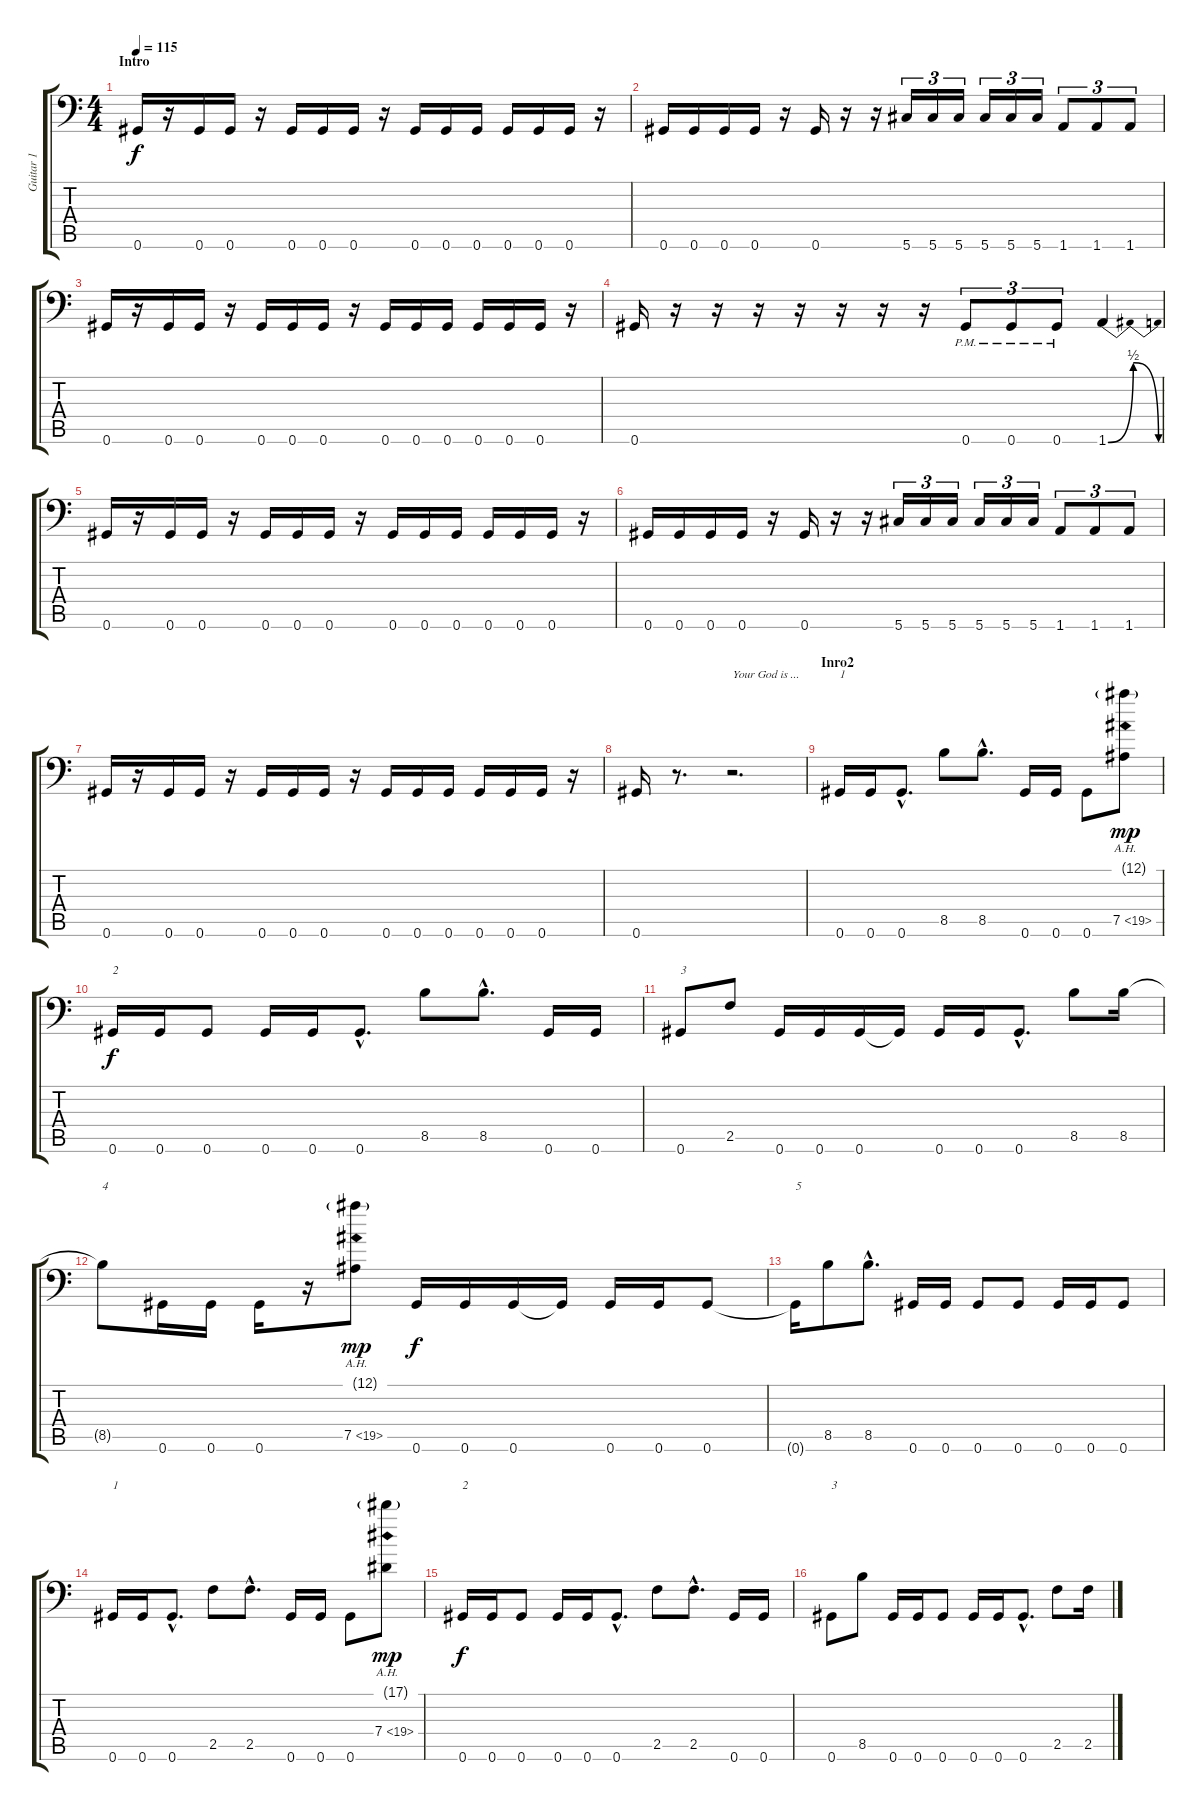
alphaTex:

\track ("Guitar 1" "Guitar 1") {instrument distortionguitar}
\staff {score tabs}
\tuning (Bb3 F3 Db3 Ab2 Eb2 Ab1) {hide}
\ts (4 4)
\section ("" "Intro")
\tempo 115
\clef f4
\ks c
0.6.16{dy f instrument distortionguitar} r.16 0.6.16 0.6.16 r.16 0.6.16 0.6.16 0.6.16 r.16 0.6.16 0.6.16 0.6.16 0.6.16 0.6.16 0.6.16 r.16 |
0.6.16 0.6.16 0.6.16 0.6.16 r.16 0.6.16 r.16 r.16 5.6.16{tu (3 2)} 5.6.16{tu (3 2)} 5.6.16{tu (3 2)} 5.6.16{tu (3 2)} 5.6.16{tu (3 2)} 5.6.16{tu (3 2)} 1.6.8{tu (3 2)} 1.6.8{tu (3 2)} 1.6.8{tu (3 2)} |
0.6.16 r.16 0.6.16 0.6.16 r.16 0.6.16 0.6.16 0.6.16 r.16 0.6.16 0.6.16 0.6.16 0.6.16 0.6.16 0.6.16 r.16 |
0.6.16 r.16 r.16 r.16 r.16 r.16 r.16 r.16 0.6{pm}.8{tu (3 2)} 0.6{pm}.8{tu (3 2)} 0.6{pm}.8{tu (3 2)} 1.6{be (bendrelease 0 0 30 2 30 2 60 0)}.4 |
0.6.16 r.16 0.6.16 0.6.16 r.16 0.6.16 0.6.16 0.6.16 r.16 0.6.16 0.6.16 0.6.16 0.6.16 0.6.16 0.6.16 r.16 |
0.6.16 0.6.16 0.6.16 0.6.16 r.16 0.6.16 r.16 r.16 5.6.16{tu (3 2)} 5.6.16{tu (3 2)} 5.6.16{tu (3 2)} 5.6.16{tu (3 2)} 5.6.16{tu (3 2)} 5.6.16{tu (3 2)} 1.6.8{tu (3 2)} 1.6.8{tu (3 2)} 1.6.8{tu (3 2)} |
0.6.16 r.16 0.6.16 0.6.16 r.16 0.6.16 0.6.16 0.6.16 r.16 0.6.16 0.6.16 0.6.16 0.6.16 0.6.16 0.6.16 r.16 |
0.6.16 r.8{d} r.2{d txt "Your God is ..."} |
\section ("" "Inro2")
0.6.16{txt "1"} 0.6.16 0.6{hac}.8{d} 8.5.8 8.5{hac}.8{d} 0.6.16 0.6.16 0.6.8 (12.1{g} 7.5{ah 12}).8{dy mp} |
0.6.16{txt "2" dy f} 0.6.16 0.6.8 0.6.16 0.6.16 0.6{hac}.8{d} 8.5.8 8.5{hac}.8{d} 0.6.16 0.6.16 |
0.6.8{txt "3"} 2.5.8 0.6.16 0.6.16 0.6.16 0.6{t}.16 0.6.16 0.6.16 0.6{hac}.8{d} 8.5.8 8.5.16 |
8.5{t}.8{txt "4"} 0.6.16 0.6.16 0.6.16 r.16 (12.1{g} 7.5{ah 12}).8{dy mp} 0.6.16{dy f} 0.6.16 0.6.16 0.6{t}.16 0.6.16 0.6.16 0.6.8 |
0.6{t}.16{txt "5"} 8.5.8 8.5{hac}.8{d} 0.6.16 0.6.16 0.6.8 0.6.8 0.6.16 0.6.16 0.6.8 |
0.6.16{txt "1"} 0.6.16 0.6{hac}.8{d} 2.5.8 2.5{hac}.8{d} 0.6.16 0.6.16 0.6.8 (17.1{g} 7.4{ah 12}).8{dy mp} |
0.6.16{txt "2" dy f} 0.6.16 0.6.8 0.6.16 0.6.16 0.6{hac}.8{d} 2.5.8 2.5{hac}.8{d} 0.6.16 0.6.16 |
0.6.8{txt "3"} 8.5.8 0.6.16 0.6.16 0.6.8 0.6.16 0.6.16 0.6{hac}.8{d} 2.5.8 2.5.16
